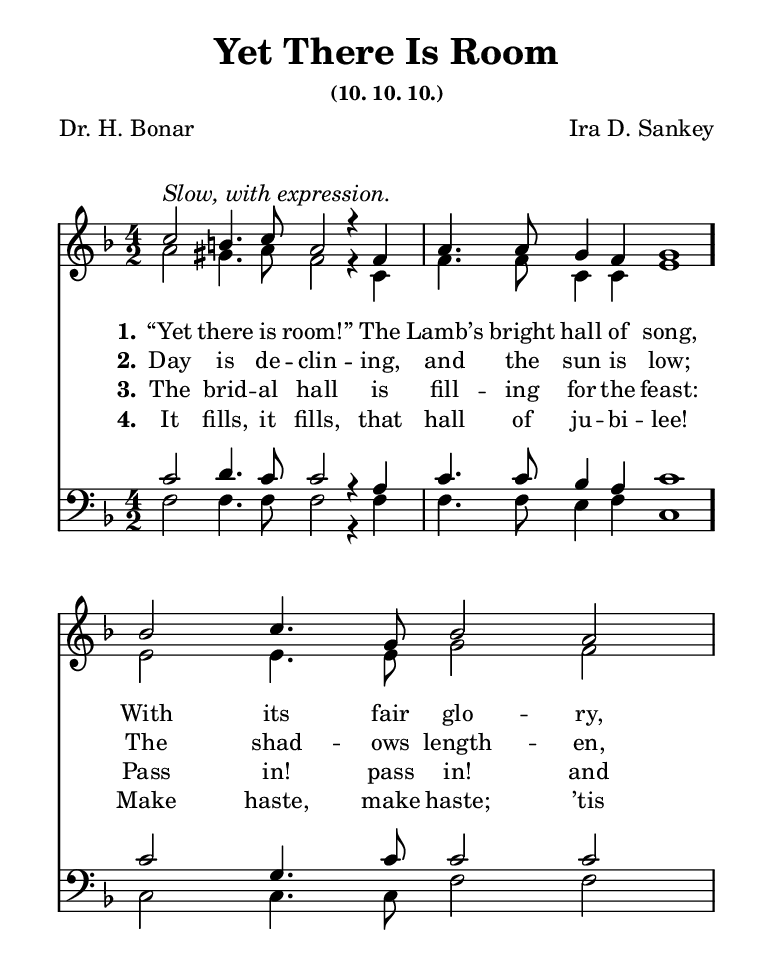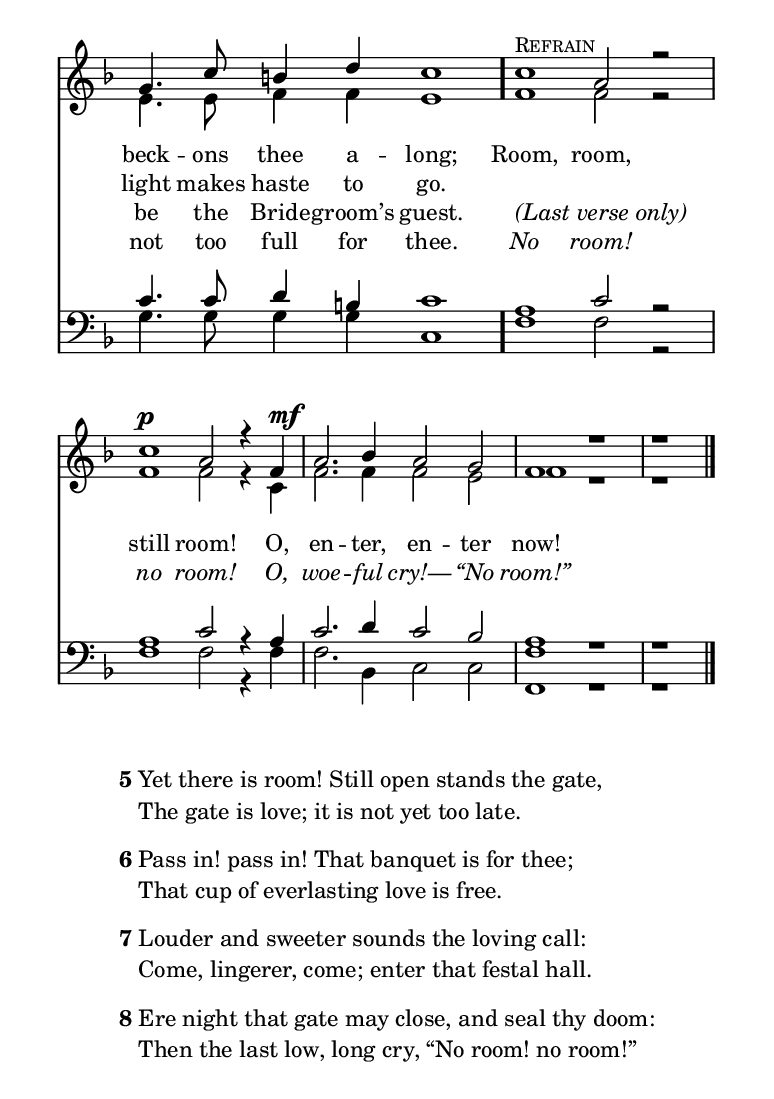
\include "common/global.ily"
\paper {
  \include "common/paper.ily"
  ragged-bottom = ##t
  ragged-last-bottom = ##t
  systems-per-page = ##f
  %page-count = ##f
}

\header{
  title = "Yet There Is Room"
  subsubtitle = "(10. 10. 10.)"
  %meter = "10.10.10."
  poet = "Dr. H. Bonar"
  composer = "Ira D. Sankey"
  %copyright = ""
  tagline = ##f
}

% for fermata in MIDI
ta = { \tempo 2=72 }
tb = { \tempo 2=36 }

patternAA = { c2 c4. c8 c2 r4 c4 | c4. c8 c4 c4 c1 }
patternAB = { c2 c4. c8 c2 c2    | c4. c8 c4 c4 c1 }

patternBA = { c1 c2 r2 | c1 c2 r4 c4 | c2. c4 c2 c | c1 r1 }

global = {
  \include "common/overrides.ily"
  \override Staff.TimeSignature #'style = #'()
  \time 4/2
  \override Score.MetronomeMark #'transparent = ##t % hide all fermata changes too
  \ta
  \key f \major
  %\partial 4
  \autoBeamOff
}

notesSoprano = {
\global
\relative c'' {

  % XXX too much vspace
  << s^\markup { \italic "Slow, with expression." }
  \changePitch \patternAA { c b c a f | a a g f g } >>
  \changePitch \patternAB { bes c g bes a | g c b d c }

  << s^\markup { \small \caps "Refrain" }
  \changePitch \patternBA { c a | c^\markup { \dynamic p } a f^\markup { \dynamic mf } | a bes a g | f r } >>

  \bar "|."

}
}

notesAlto = {
\global
\relative e' {

  \changePitch \patternAA { a gis a f c | f f c c e  }
  \changePitch \patternAB { e e e g f | e e f f e }

  \changePitch \patternBA { f f | f f c | f f f e | f r}

}
}

notesTenor = {
\global
\relative a {

  \changePitch \patternAA { c d c c a | c c bes a c }
  \changePitch \patternAB { c g c c c | c c d b c }

  \changePitch \patternBA { a c | a c a | c d c bes | a r }

}
}

notesBass = {
\global
\relative f {

  \changePitch \patternAA { f f f f f | f f e f c }
  \changePitch \patternAB { c c c f f | g g g g c, }

  \changePitch \patternBA { f f | f f f | f bes, c c | < f f, > r }

}
}

Refrain = \lyricmode {

Room, room, still room! O, en -- ter, en -- ter now!

}

RefrainD = \lyricmode {

 { \italicsOn }
No room! no room! O, woe -- ful cry!— “No room!”
 { \italicsOff }

}

wordsA = \lyricmode {
\set stanza = "1."

“Yet there is room!” The Lamb’s bright hall of song, \bar "."
With its fair glo -- ry, beck -- ons thee a -- long; \bar "."

\Refrain

}

wordsB = \lyricmode {
\set stanza = "2."

Day is de -- clin -- ing, and the sun is low;
The shad -- ows length -- en, light makes haste to go.

}

wordsC = \lyricmode {
\set stanza = "3."

The brid -- al hall is fill -- ing for the feast:
Pass in! pass in! and be the Bride -- groom’s guest.
% The space before the next brace is critical for TXT generation
 { \skip 4 \markup { \italic "(Last verse only)" } }

}

wordsD = \lyricmode {
\set stanza = "4."

It fills, it fills, that hall of ju -- bi -- lee!
Make haste, make haste; ’tis not too full for thee.

\RefrainD % TODO in TXT generation this should come at end

}

wordsE = \markuplines {

\line { Yet there is room! Still open stands the gate, }
\line { The gate is love; it is not yet too late.      }

}

wordsF = \markuplines {

\line { Pass in! pass in! That banquet is for thee; }
\line { That cup of everlasting love is free.       }

}

wordsG = \markuplines {

\line { Louder and sweeter sounds the loving call:    }
\line { Come, lingerer, come; enter that festal hall. }

}

wordsH = \markuplines {

\line { Ere night that gate may close, and seal thy doom: } 
\line { Then the last low, long cry, “No room! no room!”  } % XXX original does not have closing quote

}

\score {
  \context ChoirStaff <<
    \context Staff = upper <<
      \set ChoirStaff.systemStartDelimiter = #'SystemStartBar
      \context Voice  = sopranos { \voiceOne << \notesSoprano >> }
      \context Voice  = altos { \voiceTwo << \notesAlto >> }
      \context Lyrics = one   \lyricsto sopranos \wordsA
      \context Lyrics = two   \lyricsto sopranos \wordsB
      \context Lyrics = three \lyricsto sopranos \wordsC
      \context Lyrics = four  \lyricsto sopranos \wordsD
      %\context Lyrics = five  \lyricsto sopranos \wordsE
    >>
    \context Staff = men <<
      \clef bass
      \context Voice  = tenors { \voiceOne << \notesTenor >> }
      \context Voice  = basses { \voiceTwo << \notesBass >> }
    >>
  >>
  \layout {
    \include "common/layout.ily"
  }
  \midi{
    \include "common/midi.ily"
  }
}

\markup { \fill-line { \column {
  \line{ \bold 5 \column { \wordsE } } \vspace #0.4
  \line{ \bold 6 \column { \wordsF } } \vspace #0.4
  \line{ \bold 7 \column { \wordsG } } \vspace #0.4
  \line{ \bold 8 \column { \wordsH } } %\vspace #0.4
} } }


\version "2.14.1"  % necessary for upgrading to future LilyPond versions.

% vi:set et ts=2 sw=2 ai nocindent syntax=lilypond
